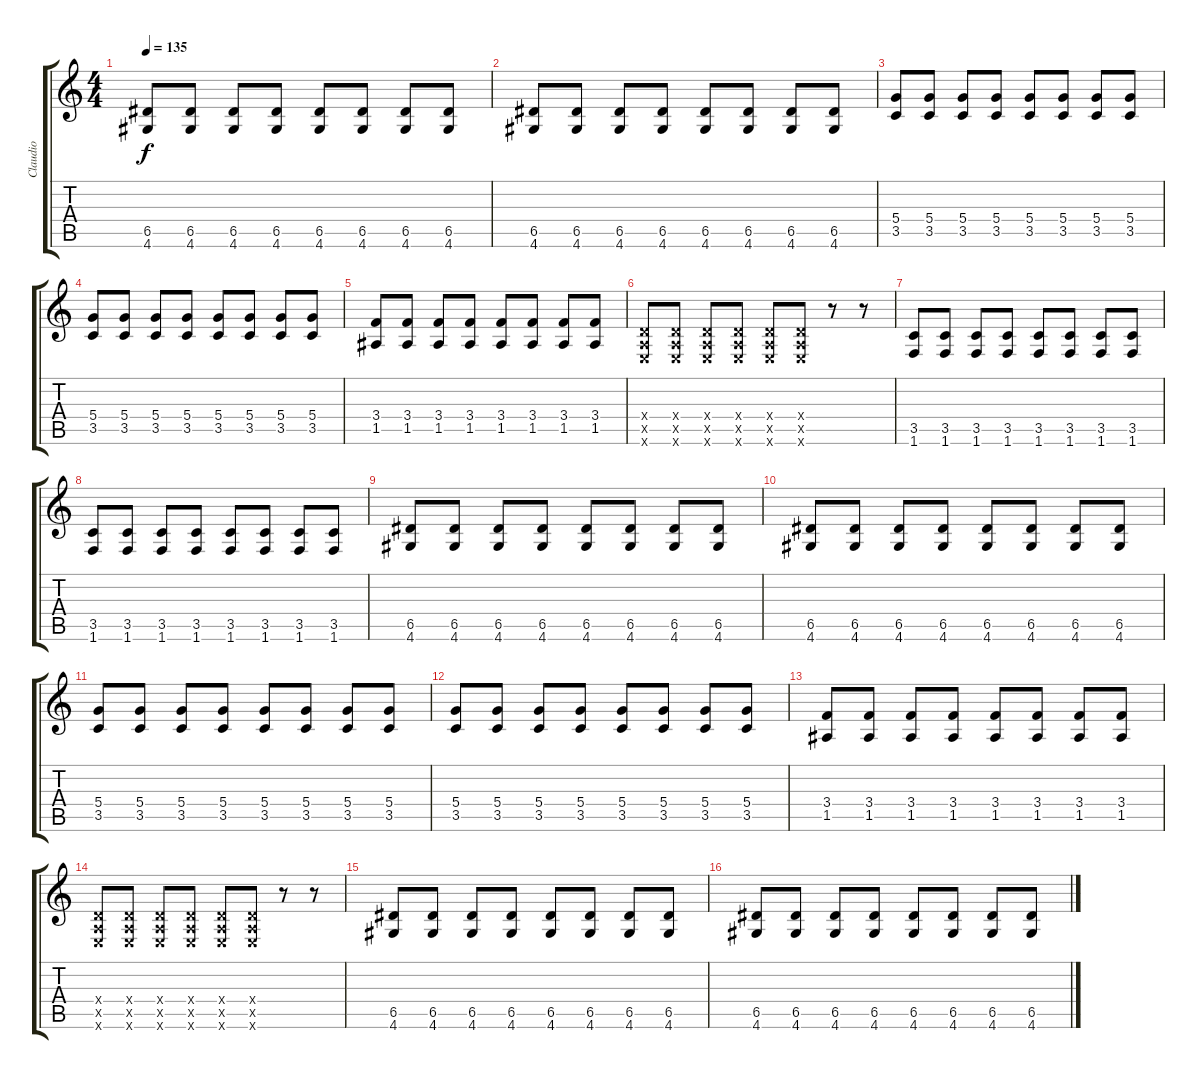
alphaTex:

\track ("Claudio" "Claudio") {instrument distortionguitar}
\staff {score tabs}
\tuning (E4 B3 G3 D3 A2 E2) {hide}
\ts (4 4)
\tempo 135
\clef g2
\ks c
(6.5 4.6).8{dy f} (6.5 4.6).8 (6.5 4.6).8 (6.5 4.6).8 (6.5 4.6).8 (6.5 4.6).8 (6.5 4.6).8 (6.5 4.6).8 |
(6.5 4.6).8 (6.5 4.6).8 (6.5 4.6).8 (6.5 4.6).8 (6.5 4.6).8 (6.5 4.6).8 (6.5 4.6).8 (6.5 4.6).8 |
(5.4 3.5).8 (5.4 3.5).8 (5.4 3.5).8 (5.4 3.5).8 (5.4 3.5).8 (5.4 3.5).8 (5.4 3.5).8 (5.4 3.5).8 |
(5.4 3.5).8 (5.4 3.5).8 (5.4 3.5).8 (5.4 3.5).8 (5.4 3.5).8 (5.4 3.5).8 (5.4 3.5).8 (5.4 3.5).8 |
(3.4 1.5).8 (3.4 1.5).8 (3.4 1.5).8 (3.4 1.5).8 (3.4 1.5).8 (3.4 1.5).8 (3.4 1.5).8 (3.4 1.5).8 |
(0.4{x} 0.5{x} 0.6{x}).8 (0.4{x} 0.5{x} 0.6{x}).8 (0.4{x} 0.5{x} 0.6{x}).8 (0.4{x} 0.5{x} 0.6{x}).8 (0.4{x} 0.5{x} 0.6{x}).8 (0.4{x} 0.5{x} 0.6{x}).8 r.8 r.8 |
(3.5 1.6).8 (3.5 1.6).8 (3.5 1.6).8 (3.5 1.6).8 (3.5 1.6).8 (3.5 1.6).8 (3.5 1.6).8 (3.5 1.6).8 |
(3.5 1.6).8 (3.5 1.6).8 (3.5 1.6).8 (3.5 1.6).8 (3.5 1.6).8 (3.5 1.6).8 (3.5 1.6).8 (3.5 1.6).8 |
(6.5 4.6).8 (6.5 4.6).8 (6.5 4.6).8 (6.5 4.6).8 (6.5 4.6).8 (6.5 4.6).8 (6.5 4.6).8 (6.5 4.6).8 |
(6.5 4.6).8 (6.5 4.6).8 (6.5 4.6).8 (6.5 4.6).8 (6.5 4.6).8 (6.5 4.6).8 (6.5 4.6).8 (6.5 4.6).8 |
(5.4 3.5).8 (5.4 3.5).8 (5.4 3.5).8 (5.4 3.5).8 (5.4 3.5).8 (5.4 3.5).8 (5.4 3.5).8 (5.4 3.5).8 |
(5.4 3.5).8 (5.4 3.5).8 (5.4 3.5).8 (5.4 3.5).8 (5.4 3.5).8 (5.4 3.5).8 (5.4 3.5).8 (5.4 3.5).8 |
(3.4 1.5).8 (3.4 1.5).8 (3.4 1.5).8 (3.4 1.5).8 (3.4 1.5).8 (3.4 1.5).8 (3.4 1.5).8 (3.4 1.5).8 |
(0.4{x} 0.5{x} 0.6{x}).8 (0.4{x} 0.5{x} 0.6{x}).8 (0.4{x} 0.5{x} 0.6{x}).8 (0.4{x} 0.5{x} 0.6{x}).8 (0.4{x} 0.5{x} 0.6{x}).8 (0.4{x} 0.5{x} 0.6{x}).8 r.8 r.8 |
(6.5 4.6).8 (6.5 4.6).8 (6.5 4.6).8 (6.5 4.6).8 (6.5 4.6).8 (6.5 4.6).8 (6.5 4.6).8 (6.5 4.6).8 |
(6.5 4.6).8 (6.5 4.6).8 (6.5 4.6).8 (6.5 4.6).8 (6.5 4.6).8 (6.5 4.6).8 (6.5 4.6).8 (6.5 4.6).8
